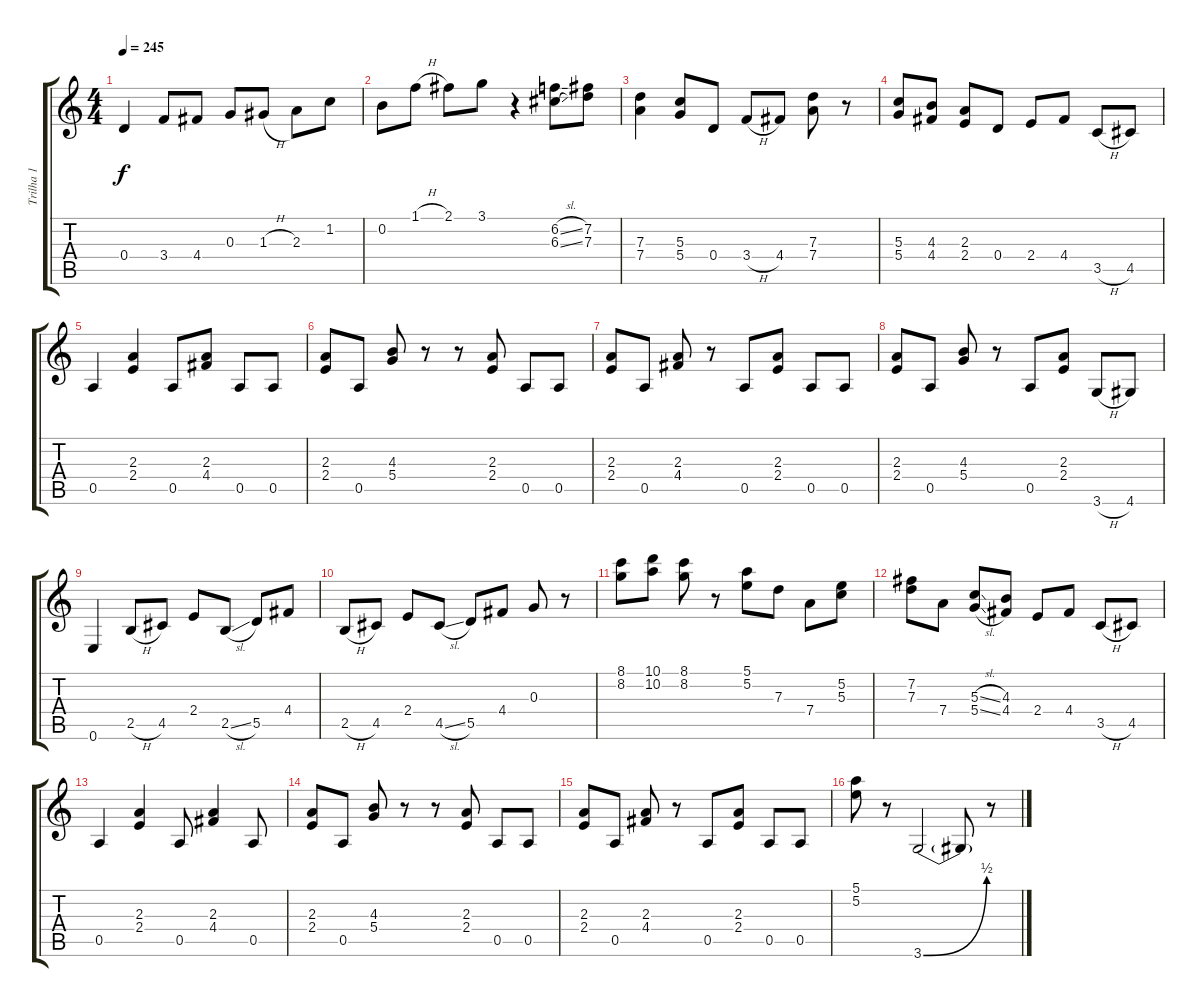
\track ("Trilha 1" "Trilha 1") {instrument electricguitarclean}
\staff {score tabs}
\tuning (E4 B3 G3 D3 A2 E2) {hide}
\ts (4 4)
\tempo 245
\clef g2
\ks c
0.4.4{dy f} 3.4.8 4.4.8 0.3.8 1.3{h}.8 2.3.8 1.2.8 |
0.2.8 1.1{h}.8 2.1.8 3.1.8 r.4 (6.2{sl} 6.3{sl}).8 (7.2 7.3).8 |
(7.3 7.4).4 (5.3 5.4).8 0.4.8 3.4{h}.8 4.4.8 (7.3 7.4).8 r.8 |
(5.3 5.4).8 (4.3 4.4).8 (2.3 2.4).8 0.4.8 2.4.8 4.4.8 3.5{h}.8 4.5.8 |
0.5.4 (2.3 2.4).4 0.5.8 (2.3 4.4).8 0.5.8 0.5.8 |
(2.3 2.4).8 0.5.8 (4.3 5.4).8 r.8 r.8 (2.3 2.4).8 0.5.8 0.5.8 |
(2.3 2.4).8 0.5.8 (2.3 4.4).8 r.8 0.5.8 (2.3 2.4).8 0.5.8 0.5.8 |
(2.3 2.4).8 0.5.8 (4.3 5.4).8 r.8 0.5.8 (2.3 2.4).8 3.6{h}.8 4.6.8 |
0.6.4 2.5{h}.8 4.5.8 2.4.8 2.5{sl}.8 5.5.8 4.4.8 |
2.5{h}.8 4.5.8 2.4.8 4.5{sl}.8 5.5.8 4.4.8 0.3.8 r.8 |
(8.1 8.2).8 (10.1 10.2).8 (8.1 8.2).8 r.8 (5.1 5.2).8 7.3.8 7.4.8 (5.2 5.3).8 |
(7.2 7.3).8 7.4.8 (5.3{sl} 5.4{sl}).8 (4.3 4.4).8 2.4.8 4.4.8 3.5{h}.8 4.5.8 |
0.5.4 (2.3 2.4).4 0.5.8 (2.3 4.4).4 0.5.8 |
(2.3 2.4).8 0.5.8 (4.3 5.4).8 r.8 r.8 (2.3 2.4).8 0.5.8 0.5.8 |
(2.3 2.4).8 0.5.8 (2.3 4.4).8 r.8 0.5.8 (2.3 2.4).8 0.5.8 0.5.8 |
(5.1 5.2).8 r.8 3.6{be (bend 0 0 60 2)}.2 3.6{t}.8 r.8
